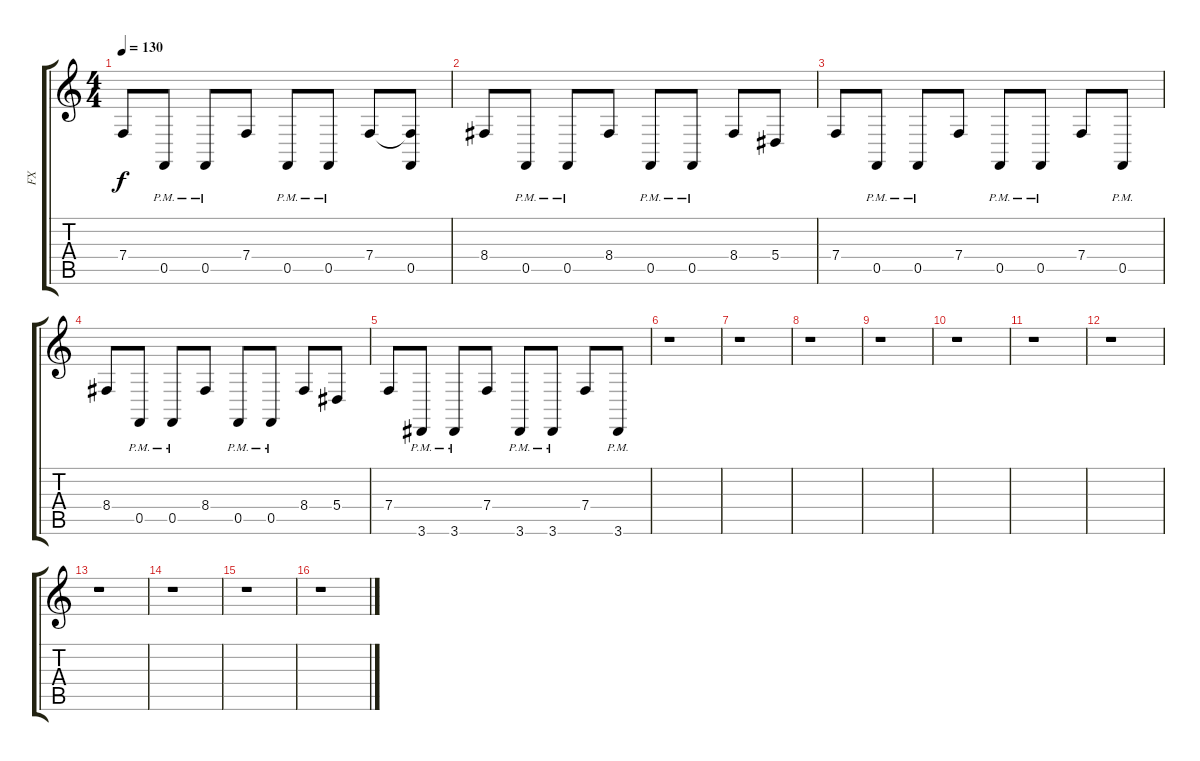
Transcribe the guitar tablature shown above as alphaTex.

\track ("FX" "FX") {instrument fx7echoes}
\staff {score tabs}
\tuning (C4 G3 Eb3 Bb2 F2 C2) {hide}
\ts (4 4)
\tempo 130
\clef g2
\ks c
7.4.8{dy f} 0.5{pm}.8 0.5{pm}.8 7.4.8 0.5{pm}.8 0.5{pm}.8 7.4.8 (7.4{t} 0.5).8 |
8.4.8 0.5{pm}.8 0.5{pm}.8 8.4.8 0.5{pm}.8 0.5{pm}.8 8.4.8 5.4.8 |
7.4.8 0.5{pm}.8 0.5{pm}.8 7.4.8 0.5{pm}.8 0.5{pm}.8 7.4.8 0.5{pm}.8 |
8.4.8 0.5{pm}.8 0.5{pm}.8 8.4.8 0.5{pm}.8 0.5{pm}.8 8.4.8 5.4.8 |
7.4.8 3.6{pm}.8 3.6{pm}.8 7.4.8 3.6{pm}.8 3.6{pm}.8 7.4.8 3.6{pm}.8 |
r.1 |
r.1 |
r.1 |
r.1 |
r.1 |
r.1 |
r.1 |
r.1 |
r.1 |
r.1 |
r.1
